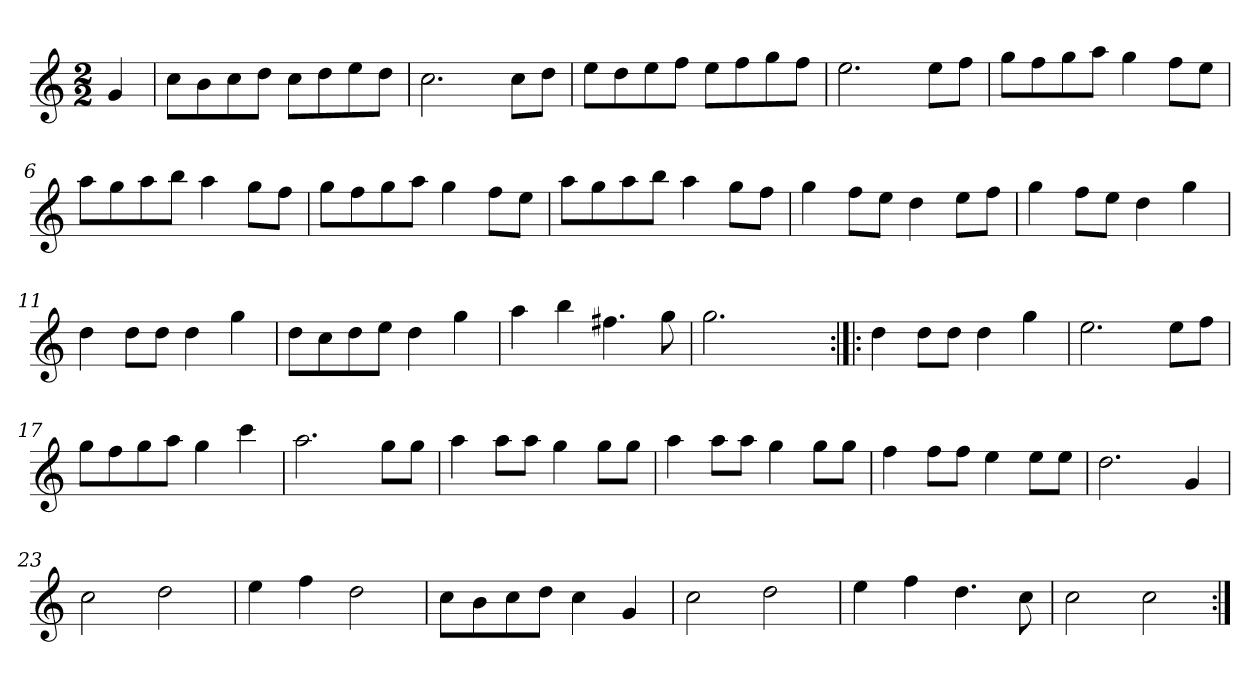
**kern
*part1
*staff1
*clefG2
*k[]
*C:
*M2/2
*MM144
=
4g
=1
8cc\L
8b\
8cc\
8dd\J
8cc\L
8dd\
8ee\
8dd\J
=2
2.cc
8cc\L
8dd\J
=3
8ee\L
8dd\
8ee\
8ff\J
8ee\L
8ff\
8gg\
8ff\J
=4
2.ee
8ee\L
8ff\J
=5
8gg\L
8ff\
8gg\
8aa\J
4gg
8ff\L
8ee\J
=6
8aa\L
8gg\
8aa\
8bb\J
4aa
8gg\L
8ff\J
=7
8gg\L
8ff\
8gg\
8aa\J
4gg
8ff\L
8ee\J
=8
8aa\L
8gg\
8aa\
8bb\J
4aa
8gg\L
8ff\J
=9
4gg
8ff\L
8ee\J
4dd
8ee\L
8ff\J
=10
4gg
8ff\L
8ee\J
4dd
4gg
=11
4dd
8dd\L
8dd\J
4dd
4gg
=12
8dd\L
8cc\
8dd\
8ee\J
4dd
4gg
=13
4aa
4bb
4.ff#X
8gg
=14
2.gg
4ryy
=15:|!|:
4dd
8dd\L
8dd\J
4dd
4gg
=16
2.ee
8ee\L
8ff\J
=17
8gg\L
8ff\
8gg\
8aa\J
4gg
4ccc
=18
2.aa
8gg\L
8gg\J
=19
4aa
8aa\L
8aa\J
4gg
8gg\L
8gg\J
=20
4aa
8aa\L
8aa\J
4gg
8gg\L
8gg\J
=21
4ff
8ff\L
8ff\J
4ee
8ee\L
8ee\J
=22
2.dd
4g
=23
2cc
2dd
=24
4ee
4ff
2dd
=25
8cc\L
8b\
8cc\
8dd\J
4cc
4g
=26
2cc
2dd
=27
4ee
4ff
4.dd
8cc
=28
2cc
2cc
=:|!
*-
